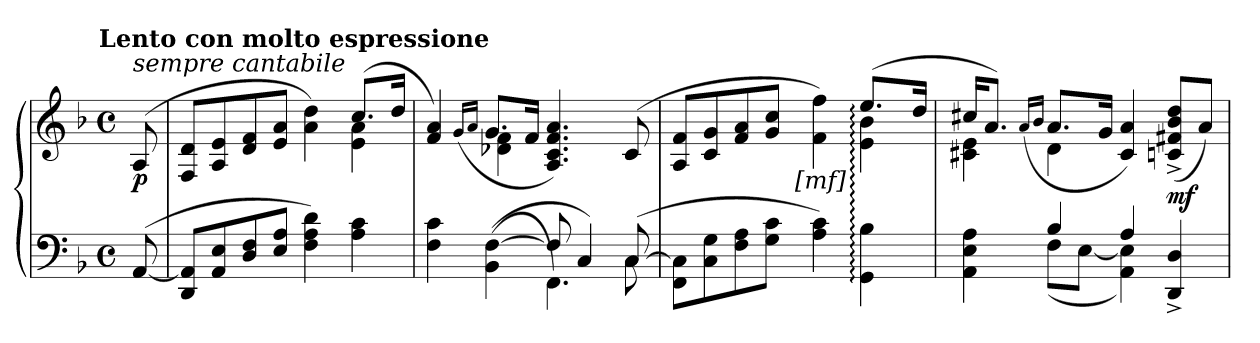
**kern	**kern	**dynam
*part1	*part1	*part1
*staff2	*staff1	*staff1/2
*clefF4	*clefG2	*
*k[b-]	*k[b-]	*
!!LO:TX:omd:t=Lento con molto espressione
*M4/4	*M4/4	*
*met(c)	*met(c)	*
*MM120	*MM120	*
=	=	=
!	!LO:TX:a:i:t=sempre cantabile	!
!	!	!LO:DY:b
(<[8AA/	(>8A/	p
=1	=1	=1
*	*^	*
8DD/ 8AA]/L	8F/ 8d/L	2.ryy	.
8AA/ 8E/	8A/ 8e/	.	.
8D/ 8F/	8d/ 8f/	.	.
8E/ 8A/J	8e/ 8a/J	.	.
4F\ 4A\ 4d\)	4a\ 4dd\)	.	.
4A\ 4c\	(>8.cc/L	4e\ 4a\	.
.	16dd/Jk	.	.
=2	=2	=2	=2
*^	*	*	*
4F\ 4c\	2ryy	4f/ 4a/)	4ryy	.
.	.	(>16qqg/LL	.	.
.	.	16qqa/JJ	.	.
(>(<4BB-\ [4F\	.	8.g/L	4d-X\ 4f\	.
.	.	16f/Jk	.	.
8F/]	4.FF\)	4.A/ 4.c/ 4.f/ 4.a/)	2ryy	.
4C/)	.	.	.	.
(>[8C/	8C\	(>8c/	.	.
=3	=3	=3	=3	=3
*	*	*	*^	*
8FF\ 8C]\L	2.ryy	8A/ 8f/L	2.ryy	5%2ryy	.
8C\ 8G\	.	8c/ 8g/	.	.	.
8F\ 8A\	.	8f/ 8a/	.	.	.
8G\ 8c\J	.	8g/ 8cc/J	.	.	.
.	.	.	.	20ryy	.
!	!	!	!	!LO:TX:b:Bi:t=[mf]	!
.	.	.	.	5%2ryy	.
4A\ 4c\)	.	4f\ 4ff\)	.	.	.
4GG::\ 4B-::\	4ryy	(>8.ee::/L	4e\ 4b-\	.	.
.	.	.	.	10.ryy	.
.	.	16dd/Jk	.	.	.
*	*	*	*v	*v	*
=4	=4	=4	=4	=4
4AA\ 4E\ 4A\	4ryy	16cc#X/KL	4c#X\ 4e\	.
.	.	8.a/J)	.	.
.	.	(>16qqa/LL	.	.
.	.	16qqb-/JJ	.	.
4B-/	(<8F\L	8.a/L	4d\	.
.	[8E\J	.	.	.
.	.	16g/Jk	.	.
4A/	4AA\ 4E]\)	4c#/ 4a/)	2ryy	.
!	!	!	!	!LO:DY:b
4DD^</ 4D^</	4ryy	(>8cn^</ 8f#X^</ 8b-^</ 8dd^</L	.	mf
.	.	8a/J)	.	.
*v	*v	*	*	*
*	*v	*v	*
=	=	=
*-	*-	*-
